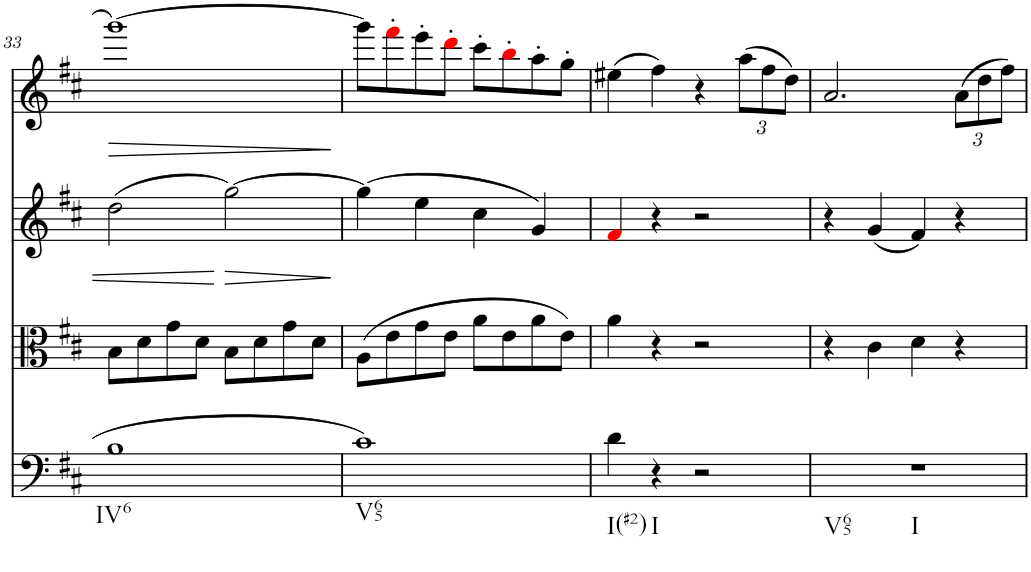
**kern	**kern	**kern	**dynam	**kern	**dynam
*part4	*part3	*part2	*part2	*part1	*part1
*staff4	*staff3	*staff2	*staff2	*staff1	*staff1
*I"Violoncello	*I"Viola	*I"Violin II	*	*I"Violin I	*
!!LO:PB:g=z
*clefF4	*clefC3	*clefG2	*	*clefG2	*
*k[f#c#]	*k[f#c#]	*k[f#c#]	*	*k[f#c#]	*
*M2/2	*M2/2	*M2/2	*	*M2/2	*
=33	=33	=33	=33	=33	=33
!LO:TX:b:t=IV6	!	!	!	!	!
!	!	!	!	!	!LO:HP:b
1B	8B\L	(2dd\	.	[1ggg	>
.	8d\	.	.	.	.
.	8g\	.	.	.	.
.	8d\J	.	.	.	.
!	!	!	!LO:HP:b	!	!
.	8B\L	[2gg\)	>	.	.
.	8d\	.	.	.	.
.	8g\	.	.	.	.
.	8d\J	.	.	.	.
.	.	.	]	.	]
=34	=34	=34	=34	=34	=34
!LO:TX:b:t=V65	!	!	!	!	!
1c#	(8A\L	(4gg\]	.	8ggg\L]	.
.	8e\	.	.	8fff#'i\	.
.	8g\	4ee\	.	8eee'\	.
.	8e\J	.	.	8ddd'i\J	.
.	8a\L	4cc#\	.	8ccc#'\L	.
.	8e\	.	.	8bb'i\	.
.	8a\	4g/)	.	8aa'\	.
.	8e\J)	.	.	8gg'\J	.
=35	=35	=35	=35	=35	=35
!LO:TX:b:t=I(#2)	!	!	!	!	!
4d\	4a\	4f#i/	.	(4ee#X\	.
!LO:TX:b:t=I	!	!	!	!	!
4r	4r	4r	.	4ff#\)	.
2r	2r	2r	.	4r	.
*	*	*	*	*Xbrackettup	*
.	.	.	.	(12aa\L	.
.	.	.	.	12ff#\	.
.	.	.	.	12dd\J)	.
=36	=36	=36	=36	=36	=36
!LO:TX:b:t=V65	!	!	!	!	!
!LO:TX:b:t=I	!	!	!	!	!
1r	4r	4r	.	2.a/	.
.	4c#\	(4g/	.	.	.
.	4d\	4f#/)	.	.	.
.	4r	4r	.	(12a\L	.
.	.	.	.	12dd\	.
.	.	.	.	12ff#\J)	.
=	=	=	=	=	=
*-	*-	*-	*-	*-	*-
